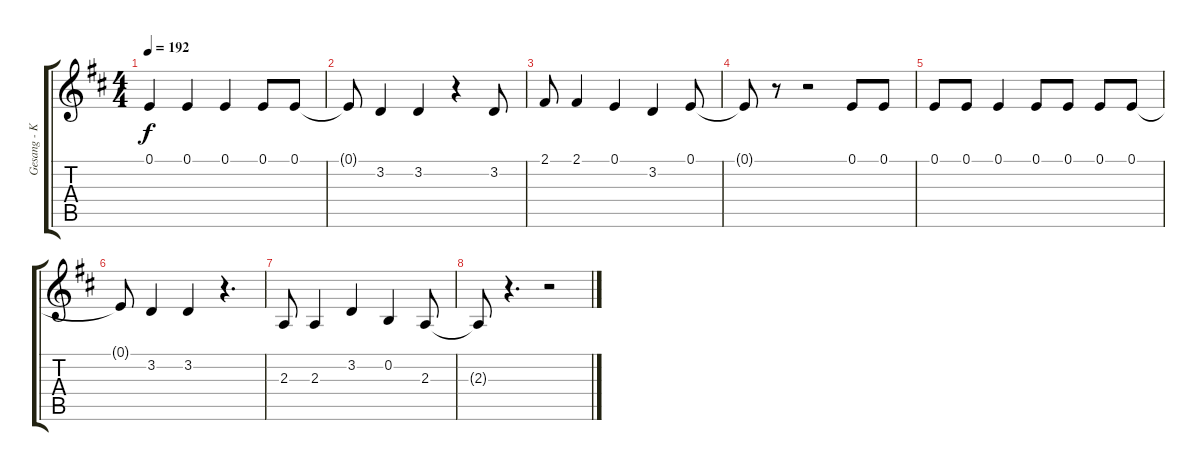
\track ("Gesang - Kuddel / Breiti" "Gesang - K") {instrument bassoon}
\staff {score tabs}
\tuning (E4 B3 G3 D3 A2 E2) {hide}
\ts (4 4)
\tempo 192
\clef g2
\ks d
0.1.4{dy f} 0.1.4 0.1.4 0.1.8 0.1.8 |
0.1{t}.8 3.2.4 3.2.4 r.4 3.2.8 |
2.1.8 2.1.4 0.1.4 3.2.4 0.1.8 |
0.1{t}.8 r.8 r.2 0.1.8 0.1.8 |
0.1.8 0.1.8 0.1.4 0.1.8 0.1.8 0.1.8 0.1.8 |
0.1{t}.8 3.2.4 3.2.4 r.4{d} |
2.3.8 2.3.4 3.2.4 0.2.4 2.3.8 |
2.3{t}.8 r.4{d} r.2
